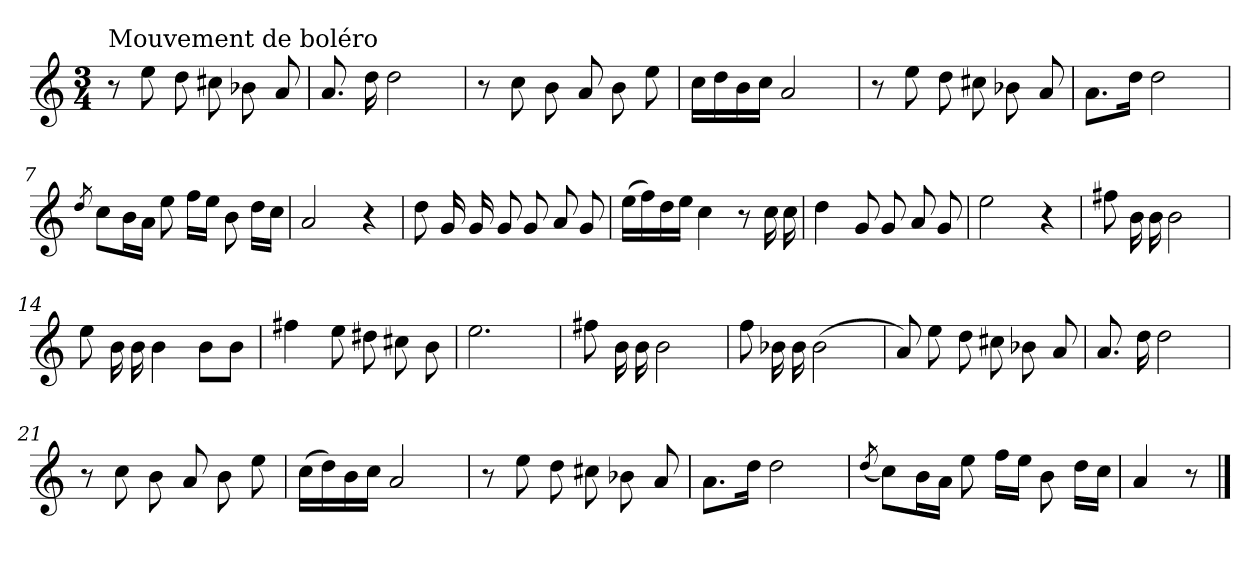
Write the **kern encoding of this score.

**kern
*part1
*staff1
*clefG2
*k[]
*C:
*M3/4
=1
!LO:TX:a:t=Mouvement de boléro
8r
8ee\
8dd\
8cc#X\
8b-X\
8a/
=2
8.a/
16dd\
2dd\
=3
8r
8cc\
8b\
8a/
8b\
8ee\
=4
16cc\LL
16dd\
16b\
16cc\JJ
2a/
=5
8r
8ee\
8dd\
8cc#X\
8b-X\
8a/
=6
8.a\L
16dd\Jk
2dd\
!!LO:LB:g=z
=7
8qdd/
8cc\L
16b\L
16a\JJ
8ee\
16ff\LL
16ee\JJ
8b\
16dd\LL
16cc\JJ
=8
2a/
4r
=9
8dd\
16g/
16g/
8g/
8g/
8a/
8g/
=10
(>16ee\LL
16ff\)
16dd\
16ee\JJ
4cc\
8r
16cc\
16cc\
=11
4dd\
8g/
8g/
8a/
8g/
=12
2ee\
4r
!!LO:LB:g=z
=13
8ff#X\
16b\
16b\
2b\
=14
8ee\
16b\
16b\
4b\
8b\L
8b\J
=15
4ff#X\
8ee\
8dd#X\
8cc#X\
8b\
=16
2.ee\
=17
8ff#X\
16b\
16b\
2b\
=18
8ff\
16b-X\
16b-\
(>2b-\
=19
8a/)
8ee\
8dd\
8cc#X\
8b-X\
8a/
!!LO:LB:g=z
=20
8.a/
16dd\
2dd\
=21
8r
8cc\
8b\
8a/
8b\
8ee\
=22
(>16cc\LL
16dd\)
16b\
16cc\JJ
2a/
=23
8r
8ee\
8dd\
8cc#X\
8b-X\
8a/
=24
8.a\L
16dd\Jk
2dd\
=25
(<8qdd/
8cc\L)
16b\L
16a\JJ
8ee\
16ff\LL
16ee\JJ
8b\
16dd\LL
16cc\JJ
!!LO:LB:g=z
=26
4a/
8r
==
*-
